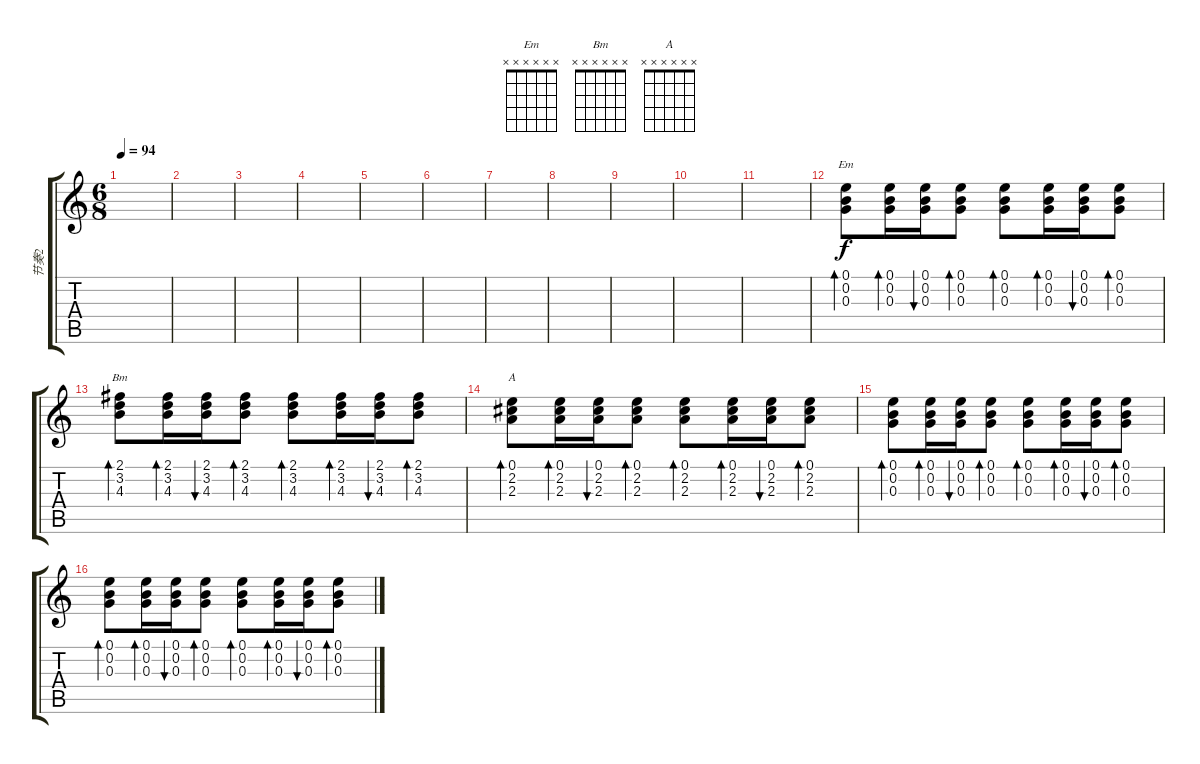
\track ("节奏2" "节奏2") {instrument acousticguitarnylon}
\staff {score tabs}
\tuning (E4 B3 G3 D3 A2 E2) {hide}
\chord ("Em" x x x x x x)
\chord ("Bm" x x x x x x)
\chord ("A" x x x x x x)
\ts (6 8)
\tempo 94
\clef g2
\ks c
|
|
|
|
|
|
|
|
|
|
|
(0.1 0.2 0.3).8{bd 60 ch "Em"} (0.1 0.2 0.3).16{bd 60} (0.1 0.2 0.3).16{bu 60} (0.1 0.2 0.3).8{bd 60} (0.1 0.2 0.3).8{bd 60} (0.1 0.2 0.3).16{bd 60} (0.1 0.2 0.3).16{bu 60} (0.1 0.2 0.3).8{bd 60} |
(2.1 3.2 4.3).8{bd 60 ch "Bm"} (2.1 3.2 4.3).16{bd 60} (2.1 3.2 4.3).16{bu 60} (2.1 3.2 4.3).8{bd 60} (2.1 3.2 4.3).8{bd 60} (2.1 3.2 4.3).16{bd 60} (2.1 3.2 4.3).16{bu 60} (2.1 3.2 4.3).8{bd 60} |
(0.1 2.2 2.3).8{bd 60 ch "A"} (0.1 2.2 2.3).16{bd 60} (0.1 2.2 2.3).16{bu 60} (0.1 2.2 2.3).8{bd 60} (0.1 2.2 2.3).8{bd 60} (0.1 2.2 2.3).16{bd 60} (0.1 2.2 2.3).16{bu 60} (0.1 2.2 2.3).8{bd 60} |
(0.1 0.2 0.3).8{bd 60} (0.1 0.2 0.3).16{bd 60} (0.1 0.2 0.3).16{bu 60} (0.1 0.2 0.3).8{bd 60} (0.1 0.2 0.3).8{bd 60} (0.1 0.2 0.3).16{bd 60} (0.1 0.2 0.3).16{bu 60} (0.1 0.2 0.3).8{bd 60} |
(0.1 0.2 0.3).8{bd 60} (0.1 0.2 0.3).16{bd 60} (0.1 0.2 0.3).16{bu 60} (0.1 0.2 0.3).8{bd 60} (0.1 0.2 0.3).8{bd 60} (0.1 0.2 0.3).16{bd 60} (0.1 0.2 0.3).16{bu 60} (0.1 0.2 0.3).8{bd 60}
